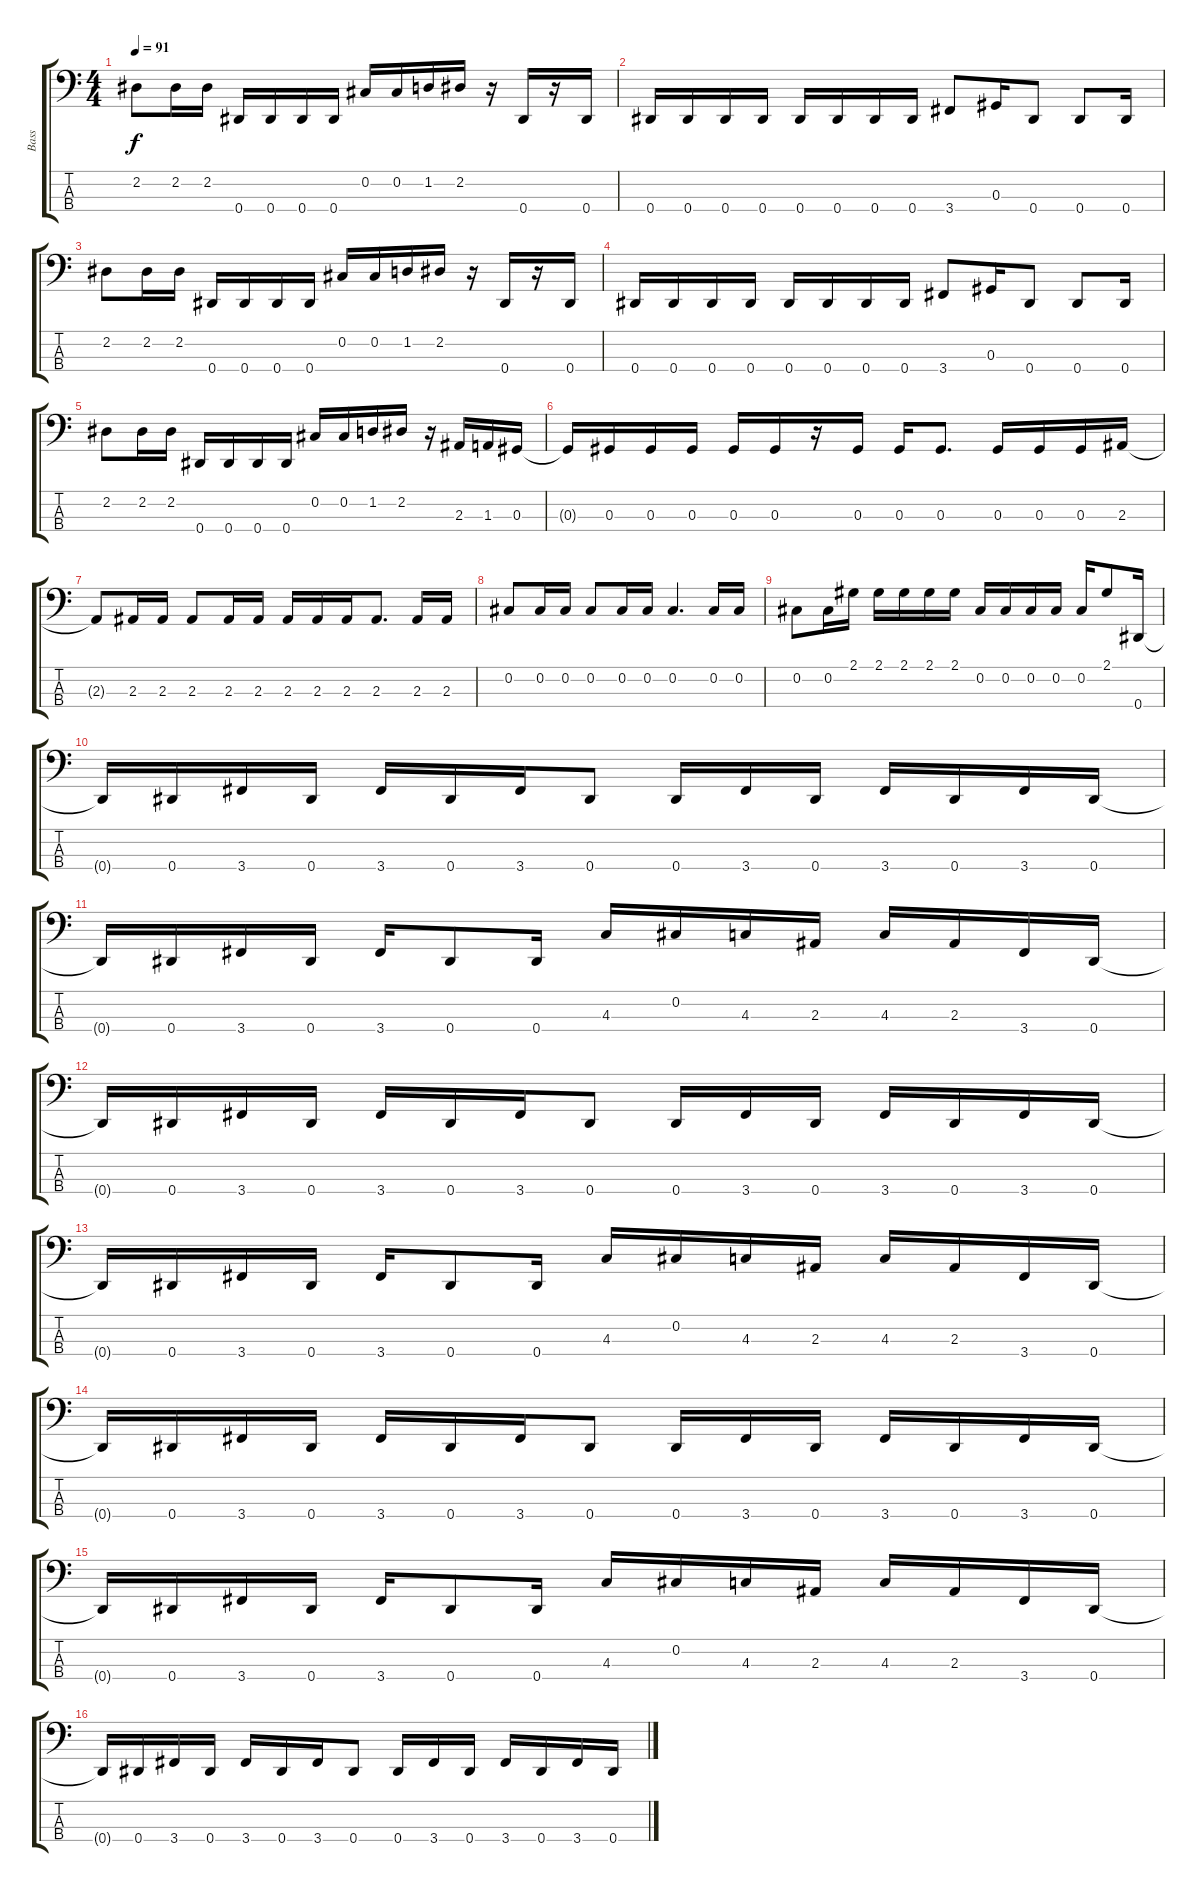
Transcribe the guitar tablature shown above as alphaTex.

\track ("Bass" "Bass") {instrument electricbassfinger}
\staff {score tabs}
\tuning (Gb2 Db2 Ab1 Eb1) {hide}
\ts (4 4)
\tempo 91
\clef f4
\ks c
2.2.8{dy f} 2.2.16 2.2.16 0.4.16 0.4.16 0.4.16 0.4.16 0.2.16 0.2.16 1.2.16 2.2.16 r.16 0.4.16 r.16 0.4.16 |
0.4.16 0.4.16 0.4.16 0.4.16 0.4.16 0.4.16 0.4.16 0.4.16 3.4.8 0.3.16 0.4.8 0.4.8 0.4.16 |
2.2.8 2.2.16 2.2.16 0.4.16 0.4.16 0.4.16 0.4.16 0.2.16 0.2.16 1.2.16 2.2.16 r.16 0.4.16 r.16 0.4.16 |
0.4.16 0.4.16 0.4.16 0.4.16 0.4.16 0.4.16 0.4.16 0.4.16 3.4.8 0.3.16 0.4.8 0.4.8 0.4.16 |
2.2.8 2.2.16 2.2.16 0.4.16 0.4.16 0.4.16 0.4.16 0.2.16 0.2.16 1.2.16 2.2.16 r.16 2.3.16 1.3.16 0.3.16 |
0.3{t}.16 0.3.16 0.3.16 0.3.16 0.3.16 0.3.16 r.16 0.3.16 0.3.16 0.3.8{d} 0.3.16 0.3.16 0.3.16 2.3.16 |
2.3{t}.8 2.3.16 2.3.16 2.3.8 2.3.16 2.3.16 2.3.16 2.3.16 2.3.16 2.3.8{d} 2.3.16 2.3.16 |
0.2.8 0.2.16 0.2.16 0.2.8 0.2.16 0.2.16 0.2.4{d} 0.2.16 0.2.16 |
0.2.8 0.2.16 2.1.16 2.1.16 2.1.16 2.1.16 2.1.16 0.2.16 0.2.16 0.2.16 0.2.16 0.2.16 2.1.8 0.4.16 |
0.4{t}.16 0.4.16 3.4.16 0.4.16 3.4.16 0.4.16 3.4.16 0.4.8 0.4.16 3.4.16 0.4.16 3.4.16 0.4.16 3.4.16 0.4.16 |
0.4{t}.16 0.4.16 3.4.16 0.4.16 3.4.16 0.4.8 0.4.16 4.3.16 0.2.16 4.3.16 2.3.16 4.3.16 2.3.16 3.4.16 0.4.16 |
0.4{t}.16 0.4.16 3.4.16 0.4.16 3.4.16 0.4.16 3.4.16 0.4.8 0.4.16 3.4.16 0.4.16 3.4.16 0.4.16 3.4.16 0.4.16 |
0.4{t}.16 0.4.16 3.4.16 0.4.16 3.4.16 0.4.8 0.4.16 4.3.16 0.2.16 4.3.16 2.3.16 4.3.16 2.3.16 3.4.16 0.4.16 |
0.4{t}.16 0.4.16 3.4.16 0.4.16 3.4.16 0.4.16 3.4.16 0.4.8 0.4.16 3.4.16 0.4.16 3.4.16 0.4.16 3.4.16 0.4.16 |
0.4{t}.16 0.4.16 3.4.16 0.4.16 3.4.16 0.4.8 0.4.16 4.3.16 0.2.16 4.3.16 2.3.16 4.3.16 2.3.16 3.4.16 0.4.16 |
0.4{t}.16 0.4.16 3.4.16 0.4.16 3.4.16 0.4.16 3.4.16 0.4.8 0.4.16 3.4.16 0.4.16 3.4.16 0.4.16 3.4.16 0.4.16
